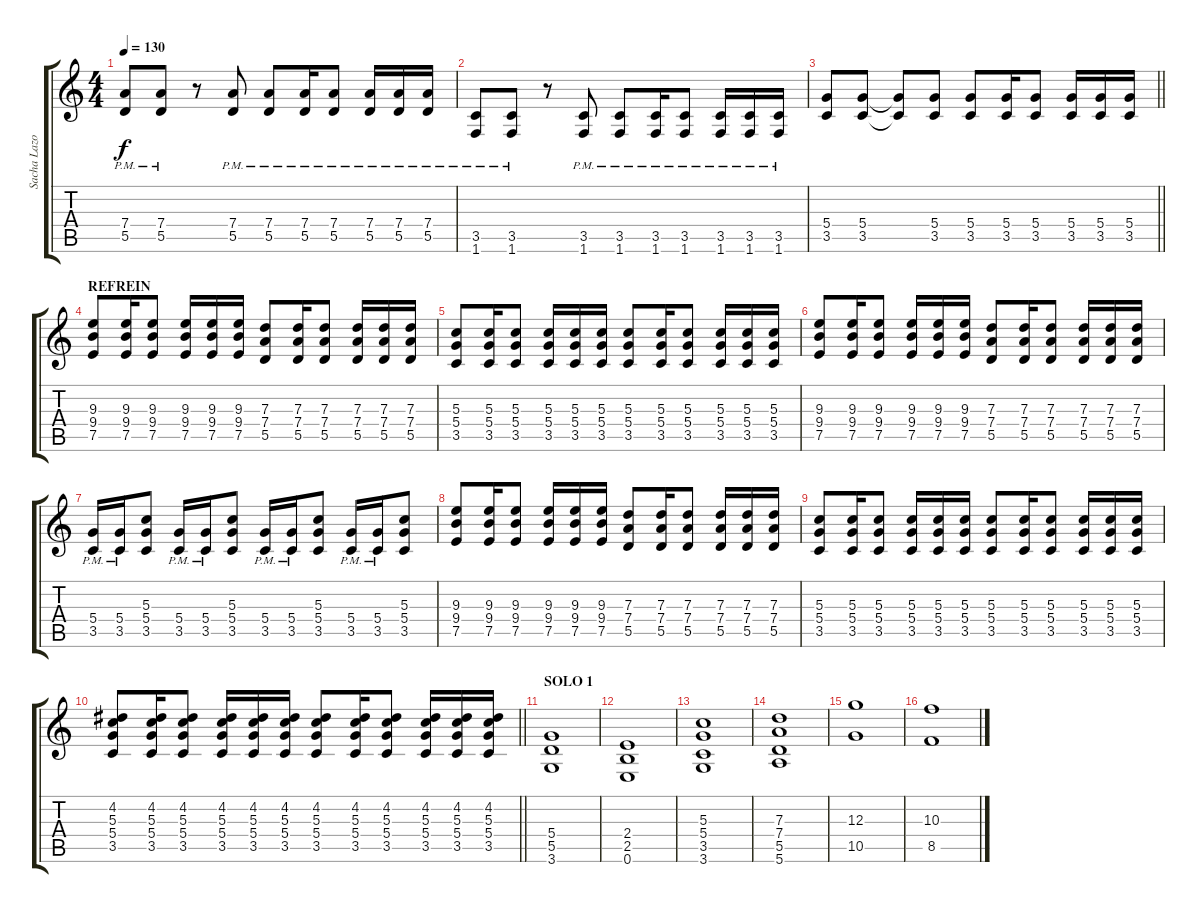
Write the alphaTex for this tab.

\track ("Sacha Lazor" "Sacha Lazo") {instrument distortionguitar}
\staff {score tabs}
\tuning (E4 B3 G3 D3 A2 E2) {hide}
\ts (4 4)
\tempo 130
\clef g2
\ks c
(7.4{pm} 5.5{pm}).8{dy f} (7.4{pm} 5.5{pm}).8 r.8 (7.4{pm} 5.5{pm}).8 (7.4{pm} 5.5{pm}).8 (7.4{pm} 5.5{pm}).16 (7.4{pm} 5.5{pm}).8 (7.4{pm} 5.5{pm}).16 (7.4{pm} 5.5{pm}).16 (7.4{pm} 5.5{pm}).16 |
(3.5{pm} 1.6{pm}).8 (3.5{pm} 1.6{pm}).8 r.8 (3.5{pm} 1.6{pm}).8 (3.5{pm} 1.6{pm}).8 (3.5{pm} 1.6{pm}).16 (3.5{pm} 1.6{pm}).8 (3.5{pm} 1.6{pm}).16 (3.5{pm} 1.6{pm}).16 (3.5{pm} 1.6{pm}).16 |
\barLineRight lightlight
(5.4 3.5).8 (5.4 3.5).8 (5.4{t} 3.5{t}).8 (5.4 3.5).8 (5.4 3.5).8 (5.4 3.5).16 (5.4 3.5).8 (5.4 3.5).16 (5.4 3.5).16 (5.4 3.5).16 |
\section ("" "REFREIN")
(9.3 9.4 7.5).8 (9.3 9.4 7.5).16 (9.3 9.4 7.5).8 (9.3 9.4 7.5).16 (9.3 9.4 7.5).16 (9.3 9.4 7.5).16 (7.3 7.4 5.5).8 (7.3 7.4 5.5).16 (7.3 7.4 5.5).8 (7.3 7.4 5.5).16 (7.3 7.4 5.5).16 (7.3 7.4 5.5).16 |
(5.3 5.4 3.5).8 (5.3 5.4 3.5).16 (5.3 5.4 3.5).8 (5.3 5.4 3.5).16 (5.3 5.4 3.5).16 (5.3 5.4 3.5).16 (5.3 5.4 3.5).8 (5.3 5.4 3.5).16 (5.3 5.4 3.5).8 (5.3 5.4 3.5).16 (5.3 5.4 3.5).16 (5.3 5.4 3.5).16 |
(9.3 9.4 7.5).8 (9.3 9.4 7.5).16 (9.3 9.4 7.5).8 (9.3 9.4 7.5).16 (9.3 9.4 7.5).16 (9.3 9.4 7.5).16 (7.3 7.4 5.5).8 (7.3 7.4 5.5).16 (7.3 7.4 5.5).8 (7.3 7.4 5.5).16 (7.3 7.4 5.5).16 (7.3 7.4 5.5).16 |
(5.4{pm} 3.5{pm}).16 (5.4{pm} 3.5{pm}).16 (5.3 5.4 3.5).8 (5.4{pm} 3.5{pm}).16 (5.4{pm} 3.5{pm}).16 (5.3 5.4 3.5).8 (5.4{pm} 3.5{pm}).16 (5.4{pm} 3.5{pm}).16 (5.3 5.4 3.5).8 (5.4{pm} 3.5{pm}).16 (5.4{pm} 3.5{pm}).16 (5.3 5.4 3.5).8 |
(9.3 9.4 7.5).8 (9.3 9.4 7.5).16 (9.3 9.4 7.5).8 (9.3 9.4 7.5).16 (9.3 9.4 7.5).16 (9.3 9.4 7.5).16 (7.3 7.4 5.5).8 (7.3 7.4 5.5).16 (7.3 7.4 5.5).8 (7.3 7.4 5.5).16 (7.3 7.4 5.5).16 (7.3 7.4 5.5).16 |
(5.3 5.4 3.5).8 (5.3 5.4 3.5).16 (5.3 5.4 3.5).8 (5.3 5.4 3.5).16 (5.3 5.4 3.5).16 (5.3 5.4 3.5).16 (5.3 5.4 3.5).8 (5.3 5.4 3.5).16 (5.3 5.4 3.5).8 (5.3 5.4 3.5).16 (5.3 5.4 3.5).16 (5.3 5.4 3.5).16 |
\barLineRight lightlight
(4.2 5.3 5.4 3.5).8 (4.2 5.3 5.4 3.5).16 (4.2 5.3 5.4 3.5).8 (4.2 5.3 5.4 3.5).16 (4.2 5.3 5.4 3.5).16 (4.2 5.3 5.4 3.5).16 (4.2 5.3 5.4 3.5).8 (4.2 5.3 5.4 3.5).16 (4.2 5.3 5.4 3.5).8 (4.2 5.3 5.4 3.5).16 (4.2 5.3 5.4 3.5).16 (4.2 5.3 5.4 3.5).16 |
\section ("" "SOLO 1")
(5.4 5.5 3.6).1 |
(2.4 2.5 0.6).1 |
(5.3 5.4 3.5 3.6).1 |
(7.3 7.4 5.5 5.6).1 |
(12.3 10.5).1 |
(10.3 8.5).1
